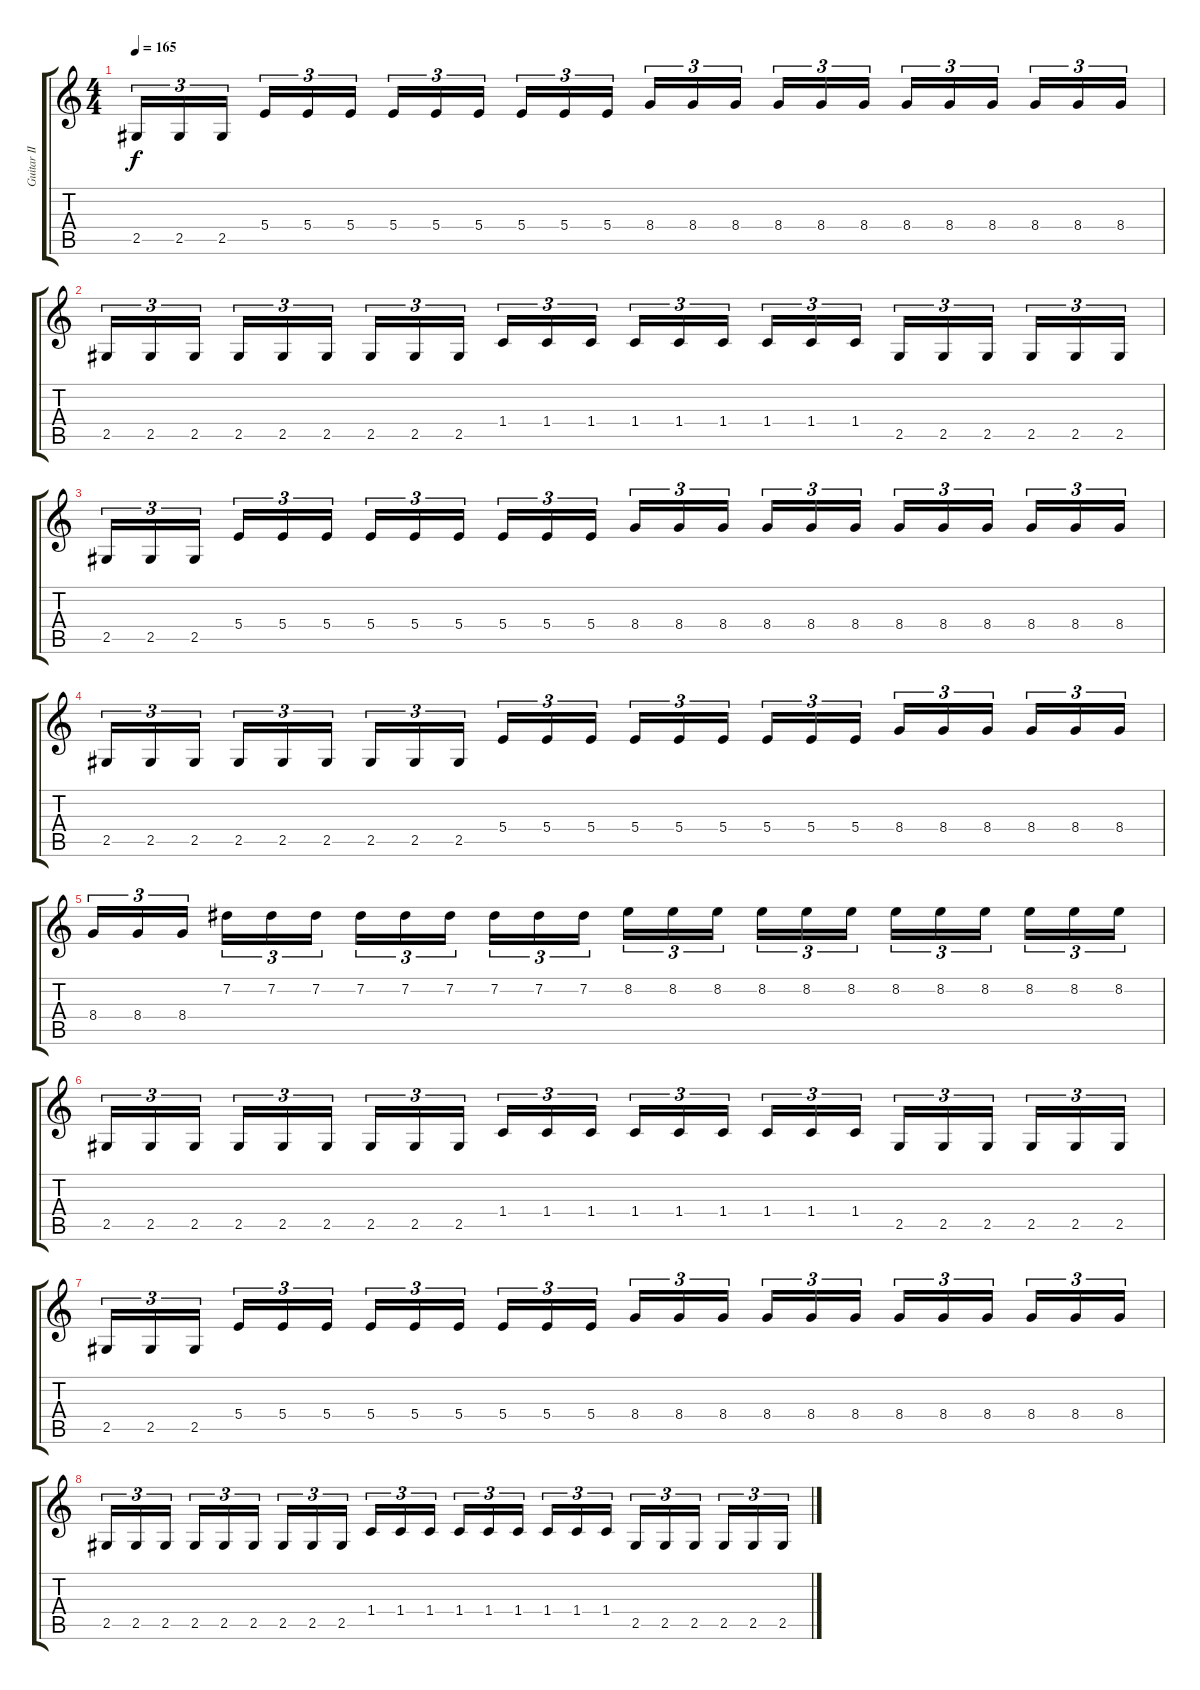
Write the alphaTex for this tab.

\track ("Guitar II [Arve Isdal]" "Guitar II ") {instrument distortionguitar}
\staff {score tabs}
\tuning (Db4 Ab3 E3 B2 Gb2 Db2) {hide}
\ts (4 4)
\tempo 165
\clef g2
\ks c
2.5.16{tu (3 2) dy f} 2.5.16{tu (3 2)} 2.5.16{tu (3 2)} 5.4.16{tu (3 2)} 5.4.16{tu (3 2)} 5.4.16{tu (3 2)} 5.4.16{tu (3 2)} 5.4.16{tu (3 2)} 5.4.16{tu (3 2)} 5.4.16{tu (3 2)} 5.4.16{tu (3 2)} 5.4.16{tu (3 2)} 8.4.16{tu (3 2)} 8.4.16{tu (3 2)} 8.4.16{tu (3 2)} 8.4.16{tu (3 2)} 8.4.16{tu (3 2)} 8.4.16{tu (3 2)} 8.4.16{tu (3 2)} 8.4.16{tu (3 2)} 8.4.16{tu (3 2)} 8.4.16{tu (3 2)} 8.4.16{tu (3 2)} 8.4.16{tu (3 2)} |
2.5.16{tu (3 2)} 2.5.16{tu (3 2)} 2.5.16{tu (3 2)} 2.5.16{tu (3 2)} 2.5.16{tu (3 2)} 2.5.16{tu (3 2)} 2.5.16{tu (3 2)} 2.5.16{tu (3 2)} 2.5.16{tu (3 2)} 1.4.16{tu (3 2)} 1.4.16{tu (3 2)} 1.4.16{tu (3 2)} 1.4.16{tu (3 2)} 1.4.16{tu (3 2)} 1.4.16{tu (3 2)} 1.4.16{tu (3 2)} 1.4.16{tu (3 2)} 1.4.16{tu (3 2)} 2.5.16{tu (3 2)} 2.5.16{tu (3 2)} 2.5.16{tu (3 2)} 2.5.16{tu (3 2)} 2.5.16{tu (3 2)} 2.5.16{tu (3 2)} |
2.5.16{tu (3 2)} 2.5.16{tu (3 2)} 2.5.16{tu (3 2)} 5.4.16{tu (3 2)} 5.4.16{tu (3 2)} 5.4.16{tu (3 2)} 5.4.16{tu (3 2)} 5.4.16{tu (3 2)} 5.4.16{tu (3 2)} 5.4.16{tu (3 2)} 5.4.16{tu (3 2)} 5.4.16{tu (3 2)} 8.4.16{tu (3 2)} 8.4.16{tu (3 2)} 8.4.16{tu (3 2)} 8.4.16{tu (3 2)} 8.4.16{tu (3 2)} 8.4.16{tu (3 2)} 8.4.16{tu (3 2)} 8.4.16{tu (3 2)} 8.4.16{tu (3 2)} 8.4.16{tu (3 2)} 8.4.16{tu (3 2)} 8.4.16{tu (3 2)} |
2.5.16{tu (3 2)} 2.5.16{tu (3 2)} 2.5.16{tu (3 2)} 2.5.16{tu (3 2)} 2.5.16{tu (3 2)} 2.5.16{tu (3 2)} 2.5.16{tu (3 2)} 2.5.16{tu (3 2)} 2.5.16{tu (3 2)} 5.4.16{tu (3 2)} 5.4.16{tu (3 2)} 5.4.16{tu (3 2)} 5.4.16{tu (3 2)} 5.4.16{tu (3 2)} 5.4.16{tu (3 2)} 5.4.16{tu (3 2)} 5.4.16{tu (3 2)} 5.4.16{tu (3 2)} 8.4.16{tu (3 2)} 8.4.16{tu (3 2)} 8.4.16{tu (3 2)} 8.4.16{tu (3 2)} 8.4.16{tu (3 2)} 8.4.16{tu (3 2)} |
8.4.16{tu (3 2)} 8.4.16{tu (3 2)} 8.4.16{tu (3 2)} 7.2.16{tu (3 2)} 7.2.16{tu (3 2)} 7.2.16{tu (3 2)} 7.2.16{tu (3 2)} 7.2.16{tu (3 2)} 7.2.16{tu (3 2)} 7.2.16{tu (3 2)} 7.2.16{tu (3 2)} 7.2.16{tu (3 2)} 8.2.16{tu (3 2)} 8.2.16{tu (3 2)} 8.2.16{tu (3 2)} 8.2.16{tu (3 2)} 8.2.16{tu (3 2)} 8.2.16{tu (3 2)} 8.2.16{tu (3 2)} 8.2.16{tu (3 2)} 8.2.16{tu (3 2)} 8.2.16{tu (3 2)} 8.2.16{tu (3 2)} 8.2.16{tu (3 2)} |
2.5.16{tu (3 2)} 2.5.16{tu (3 2)} 2.5.16{tu (3 2)} 2.5.16{tu (3 2)} 2.5.16{tu (3 2)} 2.5.16{tu (3 2)} 2.5.16{tu (3 2)} 2.5.16{tu (3 2)} 2.5.16{tu (3 2)} 1.4.16{tu (3 2)} 1.4.16{tu (3 2)} 1.4.16{tu (3 2)} 1.4.16{tu (3 2)} 1.4.16{tu (3 2)} 1.4.16{tu (3 2)} 1.4.16{tu (3 2)} 1.4.16{tu (3 2)} 1.4.16{tu (3 2)} 2.5.16{tu (3 2)} 2.5.16{tu (3 2)} 2.5.16{tu (3 2)} 2.5.16{tu (3 2)} 2.5.16{tu (3 2)} 2.5.16{tu (3 2)} |
2.5.16{tu (3 2)} 2.5.16{tu (3 2)} 2.5.16{tu (3 2)} 5.4.16{tu (3 2)} 5.4.16{tu (3 2)} 5.4.16{tu (3 2)} 5.4.16{tu (3 2)} 5.4.16{tu (3 2)} 5.4.16{tu (3 2)} 5.4.16{tu (3 2)} 5.4.16{tu (3 2)} 5.4.16{tu (3 2)} 8.4.16{tu (3 2)} 8.4.16{tu (3 2)} 8.4.16{tu (3 2)} 8.4.16{tu (3 2)} 8.4.16{tu (3 2)} 8.4.16{tu (3 2)} 8.4.16{tu (3 2)} 8.4.16{tu (3 2)} 8.4.16{tu (3 2)} 8.4.16{tu (3 2)} 8.4.16{tu (3 2)} 8.4.16{tu (3 2)} |
2.5.16{tu (3 2)} 2.5.16{tu (3 2)} 2.5.16{tu (3 2)} 2.5.16{tu (3 2)} 2.5.16{tu (3 2)} 2.5.16{tu (3 2)} 2.5.16{tu (3 2)} 2.5.16{tu (3 2)} 2.5.16{tu (3 2)} 1.4.16{tu (3 2)} 1.4.16{tu (3 2)} 1.4.16{tu (3 2)} 1.4.16{tu (3 2)} 1.4.16{tu (3 2)} 1.4.16{tu (3 2)} 1.4.16{tu (3 2)} 1.4.16{tu (3 2)} 1.4.16{tu (3 2)} 2.5.16{tu (3 2)} 2.5.16{tu (3 2)} 2.5.16{tu (3 2)} 2.5.16{tu (3 2)} 2.5.16{tu (3 2)} 2.5.16{tu (3 2)}
